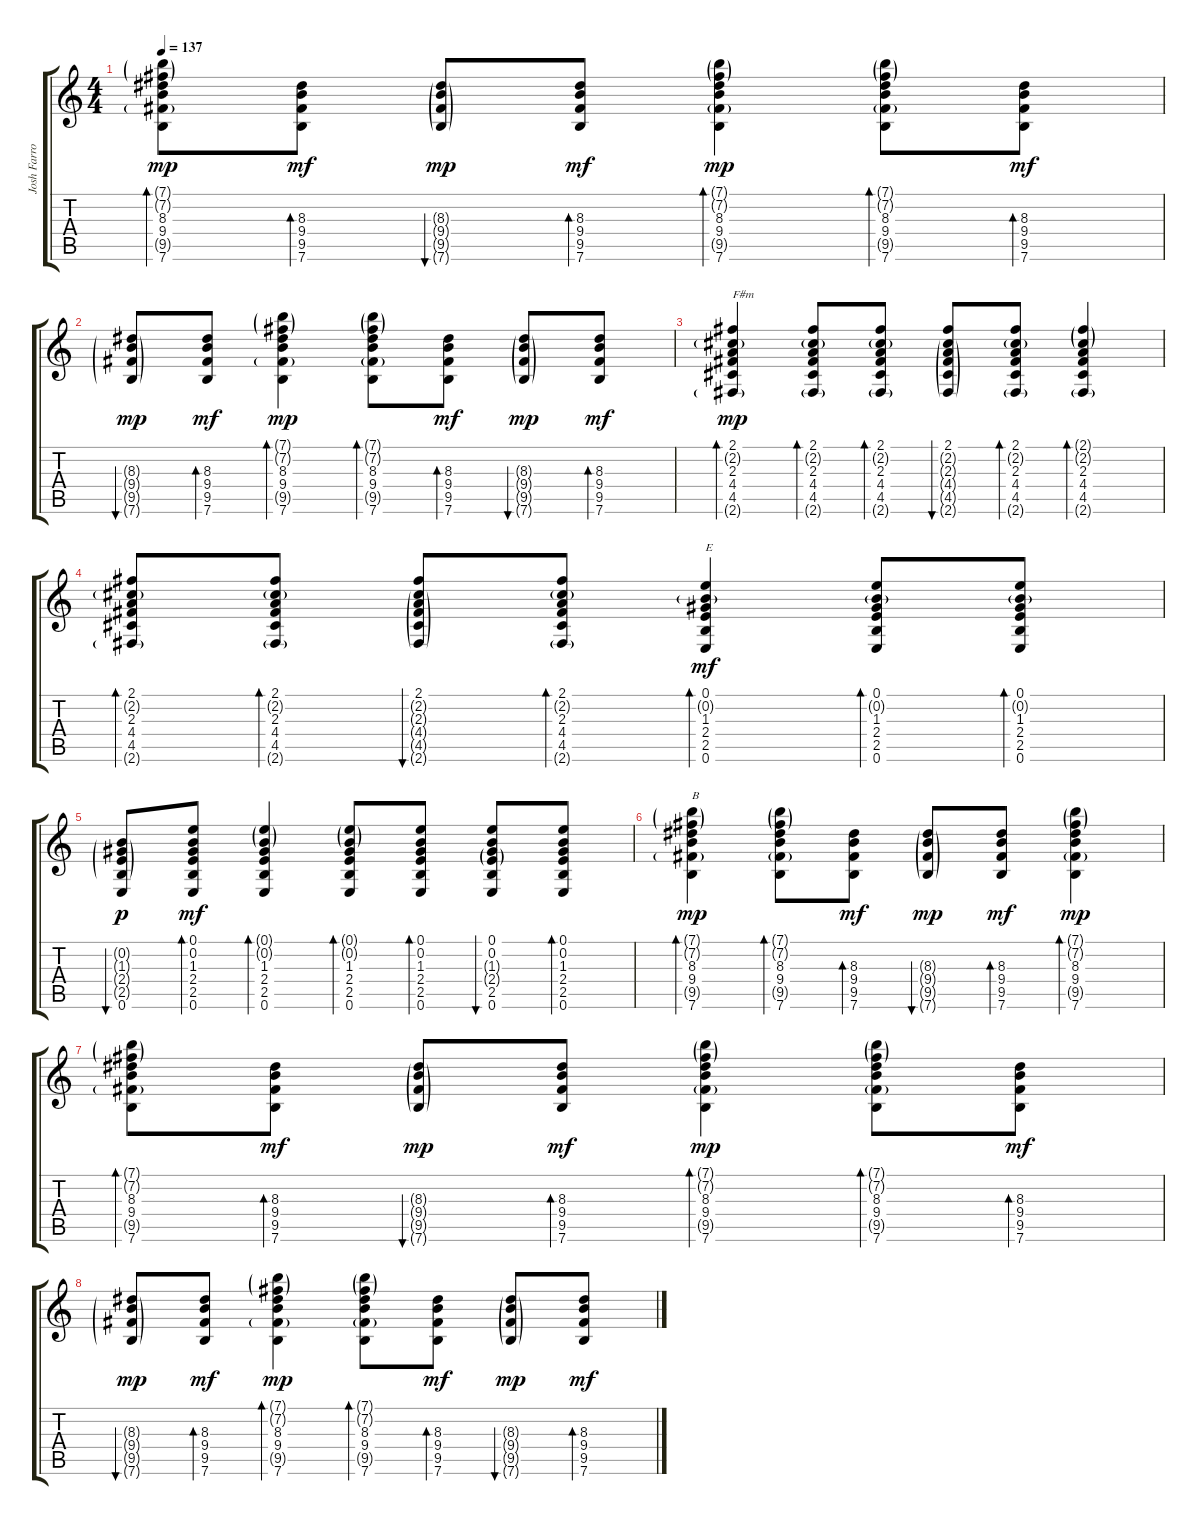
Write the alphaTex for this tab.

\track ("Josh Farro" "Josh Farro") {instrument acousticguitarsteel}
\staff {score tabs}
\tuning (E4 B3 G3 D3 A2 E2) {hide}
\ts (4 4)
\tempo 137
\clef g2
\ks c
(7.1{g} 7.2{g} 8.3 9.4 9.5{g} 7.6).8{bd 60 dy mp} (8.3 9.4 9.5 7.6).8{bd 60 dy mf} (8.3{g} 9.4{g} 9.5{g} 7.6{g}).8{bu 60 dy mp} (8.3 9.4 9.5 7.6).8{bd 60 dy mf} (7.1{g} 7.2{g} 8.3 9.4 9.5{g} 7.6).4{bd 60 dy mp} (7.1{g} 7.2{g} 8.3 9.4 9.5{g} 7.6).8{bd 60} (8.3 9.4 9.5 7.6).8{bd 60 dy mf} |
(8.3{g} 9.4{g} 9.5{g} 7.6{g}).8{bu 60 dy mp} (8.3 9.4 9.5 7.6).8{bd 60 dy mf} (7.1{g} 7.2{g} 8.3 9.4 9.5{g} 7.6).4{bd 60 dy mp} (7.1{g} 7.2{g} 8.3 9.4 9.5{g} 7.6).8{bd 60} (8.3 9.4 9.5 7.6).8{bd 60 dy mf} (8.3{g} 9.4{g} 9.5{g} 7.6{g}).8{bu 60 dy mp} (8.3 9.4 9.5 7.6).8{bd 60 dy mf} |
(2.1 2.2{g} 2.3 4.4 4.5 2.6{g}).4{bd 120 txt "F#m" dy mp} (2.1 2.2{g} 2.3 4.4 4.5 2.6{g}).8{bd 60} (2.1 2.2{g} 2.3 4.4 4.5 2.6{g}).8{bd 60} (2.1 2.2{g} 2.3{g} 4.4{g} 4.5{g} 2.6{g}).8{bu 60} (2.1 2.2{g} 2.3 4.4 4.5 2.6{g}).8{bd 60} (2.1{g} 2.2{g} 2.3 4.4 4.5 2.6{g}).4{bd 60} |
(2.1 2.2{g} 2.3 4.4 4.5 2.6{g}).8{bd 60} (2.1 2.2{g} 2.3 4.4 4.5 2.6{g}).8{bd 60} (2.1 2.2{g} 2.3{g} 4.4{g} 4.5{g} 2.6{g}).8{bu 60} (2.1 2.2{g} 2.3 4.4 4.5 2.6{g}).8{bd 60} (0.1 0.2{g} 1.3 2.4 2.5 0.6).4{bd 60 txt "E" dy mf} (0.1 0.2{g} 1.3 2.4 2.5 0.6).8{bd 60} (0.1 0.2{g} 1.3 2.4 2.5 0.6).8{bd 60} |
(0.2{g} 1.3{g} 2.4{g} 2.5{g} 0.6).8{bu 60 dy p} (0.1 0.2 1.3 2.4 2.5 0.6).8{bd 60 dy mf} (0.1{g} 0.2{g} 1.3 2.4 2.5 0.6).4{bd 60} (0.1{g} 0.2{g} 1.3 2.4 2.5 0.6).8{bd 60} (0.1 0.2 1.3 2.4 2.5 0.6).8{bd 60} (0.1 0.2 1.3{g} 2.4{g} 2.5 0.6).8{bu 60} (0.1 0.2 1.3 2.4 2.5 0.6).8{bd 60} |
(7.1{g} 7.2{g} 8.3 9.4 9.5{g} 7.6).4{bd 120 txt "B" dy mp} (7.1{g} 7.2{g} 8.3 9.4 9.5{g} 7.6).8{bd 60} (8.3 9.4 9.5 7.6).8{bd 60 dy mf} (8.3{g} 9.4{g} 9.5{g} 7.6{g}).8{bu 60 dy mp} (8.3 9.4 9.5 7.6).8{bd 60 dy mf} (7.1{g} 7.2{g} 8.3 9.4 9.5{g} 7.6).4{bd 60 dy mp} |
(7.1{g} 7.2{g} 8.3 9.4 9.5{g} 7.6).8{bd 60} (8.3 9.4 9.5 7.6).8{bd 60 dy mf} (8.3{g} 9.4{g} 9.5{g} 7.6{g}).8{bu 60 dy mp} (8.3 9.4 9.5 7.6).8{bd 60 dy mf} (7.1{g} 7.2{g} 8.3 9.4 9.5{g} 7.6).4{bd 60 dy mp} (7.1{g} 7.2{g} 8.3 9.4 9.5{g} 7.6).8{bd 60} (8.3 9.4 9.5 7.6).8{bd 60 dy mf} |
(8.3{g} 9.4{g} 9.5{g} 7.6{g}).8{bu 60 dy mp} (8.3 9.4 9.5 7.6).8{bd 60 dy mf} (7.1{g} 7.2{g} 8.3 9.4 9.5{g} 7.6).4{bd 60 dy mp} (7.1{g} 7.2{g} 8.3 9.4 9.5{g} 7.6).8{bd 60} (8.3 9.4 9.5 7.6).8{bd 60 dy mf} (8.3{g} 9.4{g} 9.5{g} 7.6{g}).8{bu 60 dy mp} (8.3 9.4 9.5 7.6).8{bd 60 dy mf}
